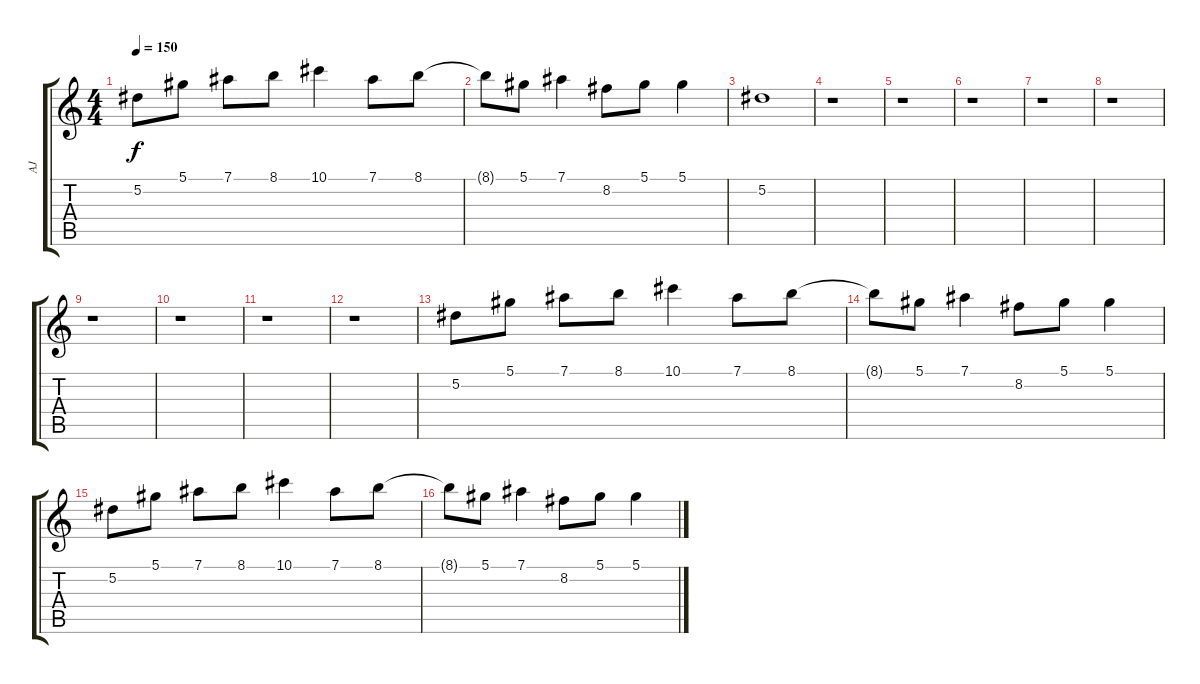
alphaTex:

\track ("AJ" "AJ") {instrument distortionguitar}
\staff {score tabs}
\tuning (Eb4 Bb3 Gb3 Db3 Ab2 Eb2) {hide}
\ts (4 4)
\tempo 150
\clef g2
\ks c
5.2.8{dy f} 5.1.8 7.1.8 8.1.8 10.1.4 7.1.8 8.1.8 |
8.1{t}.8 5.1.8 7.1.4 8.2.8 5.1.8 5.1.4 |
5.2.1 |
r.1 |
r.1 |
r.1 |
r.1 |
r.1 |
r.1 |
r.1 |
r.1 |
r.1 |
5.2.8 5.1.8 7.1.8 8.1.8 10.1.4 7.1.8 8.1.8 |
8.1{t}.8 5.1.8 7.1.4 8.2.8 5.1.8 5.1.4 |
5.2.8 5.1.8 7.1.8 8.1.8 10.1.4 7.1.8 8.1.8 |
8.1{t}.8 5.1.8 7.1.4 8.2.8 5.1.8 5.1.4
